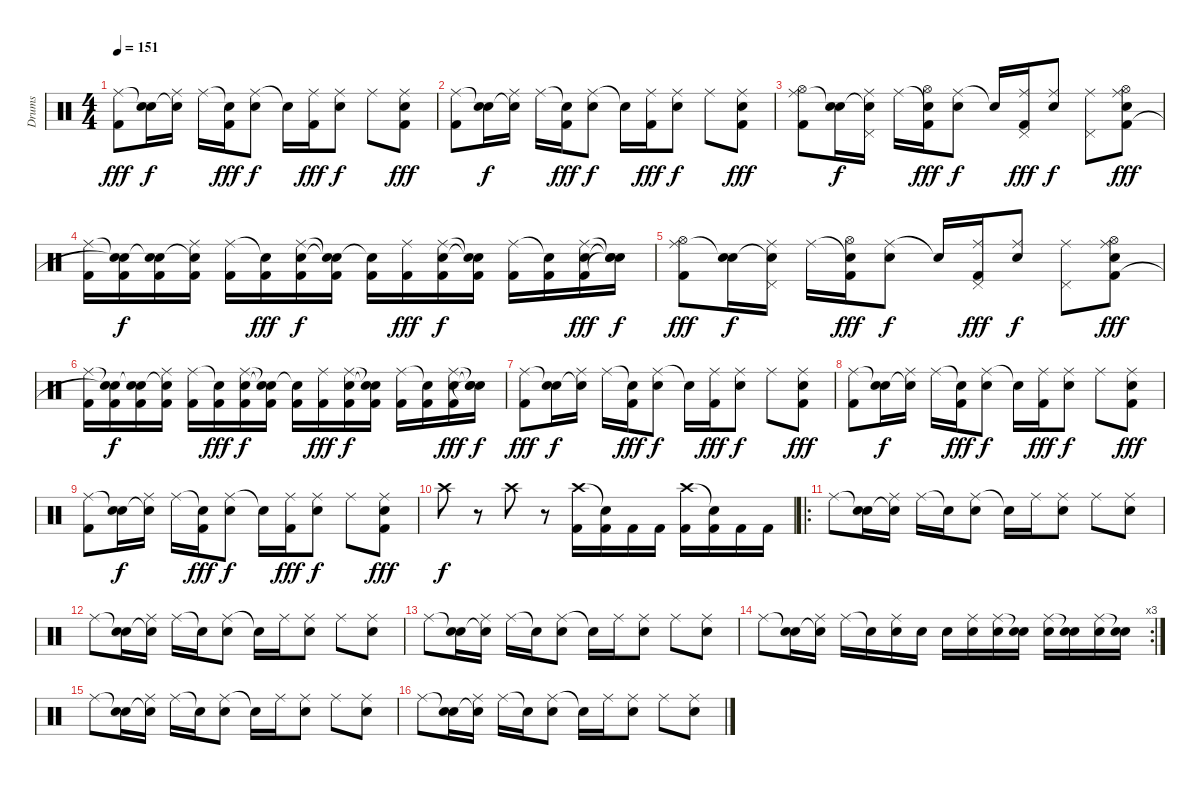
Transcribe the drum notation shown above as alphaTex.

\track ("Drums" "Drums") {instrument percussion}
\staff {score}
\articulation defaults
\ts (4 4)
\tempo 151
\clef neutral
\ks c
("Ride (middle)" "Kick (hit) 2").8{dy fff} ("Snare (hit)"{t} "Snare (hit) 2").16{dy f} ("Ride (middle)" "Electric Snare (hit)"{t}).16 "Ride (middle)".16 ("Snare (hit)"{t} "Kick (hit) 2").16{dy fff} ("Ride (middle)" "Snare (hit) 2").8{dy f} "Snare (hit)"{t}.16 ("Ride (middle)" "Kick (hit) 2").16{dy fff} ("Ride (middle)" "Snare (hit) 2").8{dy f} "Ride (middle)".8 ("Ride (middle)" "Snare (hit) 2" "Kick (hit) 2").8{dy fff} |
("Ride (middle)" "Kick (hit) 2").8 ("Snare (hit)"{t} "Snare (hit) 2").16{dy f} ("Ride (middle)" "Electric Snare (hit)"{t}).16 "Ride (middle)".16 ("Snare (hit)"{t} "Kick (hit) 2").16{dy fff} ("Ride (middle)" "Snare (hit) 2").8{dy f} "Snare (hit)"{t}.16 ("Ride (middle)" "Kick (hit) 2").16{dy fff} ("Ride (middle)" "Snare (hit) 2").8{dy f} "Ride (middle)".8 ("Ride (middle)" "Snare (hit) 2" "Kick (hit) 2").8{dy fff} |
("Ride (middle)" "Kick (hit) 2" "Hi-Hat (open)").8 ("Snare (hit)"{t} "Snare (hit) 2").16{dy f} ("Ride (middle)" "Electric Snare (hit)"{t} "Pedal Hi-Hat (hit)").16 "Ride (middle)".16 ("Snare (hit)"{t} "Kick (hit) 2" "Hi-Hat (open)").16{dy fff} ("Ride (middle)" "Snare (hit) 2").8{dy f} "Snare (hit)"{t}.16 ("Ride (middle)" "Kick (hit) 2" "Pedal Hi-Hat (hit)").16{dy fff} ("Ride (middle)" "Snare (hit) 2").8{dy f} ("Ride (middle)" "Pedal Hi-Hat (hit)").8 ("Ride (middle)" "Snare (hit) 2" "Kick (hit) 2" "Hi-Hat (open)").8{dy fff} |
("Ride (middle)" "Kick (hit) 2").16 ("Snare (hit)"{t} "Kick (hit) 2" "Snare (hit)"{t}).16{dy f} ("Snare (hit)"{t} "Snare (hit) 2" "Kick (hit) 2").16 ("Ride (middle)" "Electric Snare (hit)"{t} "Kick (hit) 2").16 ("Ride (middle)" "Kick (hit) 2").16 ("Snare (hit)"{t} "Kick (hit) 2").16{dy fff} ("Ride (middle)" "Snare (hit) 2" "Kick (hit) 2").16{dy f} ("Snare (hit)"{t} "Snare (hit)"{t} "Kick (hit) 2").16 ("Snare (hit)"{t} "Kick (hit) 2").16 ("Ride (middle)" "Kick (hit) 2").16{dy fff} ("Ride (middle)" "Snare (hit) 2" "Kick (hit) 2").16{dy f} ("Snare (hit)"{t} "Snare (hit)"{t} "Kick (hit) 2").16 ("Ride (middle)" "Kick (hit) 2").16 ("Snare (hit)"{t} "Kick (hit) 2").16 ("Ride (middle)" "Snare (hit) 2" "Kick (hit) 2").16{dy fff} ("Snare (hit)"{t} "Snare (hit)"{t} "Snare (hit)"{t}).16{dy f} |
("Ride (middle)" "Kick (hit) 2" "Hi-Hat (open)").8{dy fff} ("Snare (hit)"{t} "Snare (hit) 2").16{dy f} ("Ride (middle)" "Electric Snare (hit)"{t} "Pedal Hi-Hat (hit)").16 "Ride (middle)".16 ("Snare (hit)"{t} "Kick (hit) 2" "Hi-Hat (open)").16{dy fff} ("Ride (middle)" "Snare (hit) 2").8{dy f} "Snare (hit)"{t}.16 ("Ride (middle)" "Kick (hit) 2" "Pedal Hi-Hat (hit)").16{dy fff} ("Ride (middle)" "Snare (hit) 2").8{dy f} ("Ride (middle)" "Pedal Hi-Hat (hit)").8 ("Ride (middle)" "Snare (hit) 2" "Kick (hit) 2" "Hi-Hat (open)").8{dy fff} |
("Ride (middle)" "Kick (hit) 2").16 ("Snare (hit)"{t} "Kick (hit) 2" "Snare (hit)"{t}).16{dy f} ("Snare (hit)"{t} "Snare (hit) 2" "Kick (hit) 2").16 ("Ride (middle)" "Electric Snare (hit)"{t} "Kick (hit) 2").16 ("Ride (middle)" "Kick (hit) 2").16 ("Snare (hit)"{t} "Kick (hit) 2").16{dy fff} ("Ride (middle)" "Snare (hit) 2" "Kick (hit) 2").16{dy f} ("Snare (hit)"{t} "Snare (hit)"{t} "Kick (hit) 2").16 ("Snare (hit)"{t} "Kick (hit) 2").16 ("Ride (middle)" "Kick (hit) 2").16{dy fff} ("Ride (middle)" "Snare (hit) 2" "Kick (hit) 2").16{dy f} ("Snare (hit)"{t} "Snare (hit)"{t} "Kick (hit) 2").16 ("Ride (middle)" "Kick (hit) 2").16 ("Snare (hit)"{t} "Kick (hit) 2").16 ("Ride (middle)" "Snare (hit) 2" "Kick (hit) 2").16{dy fff} ("Snare (hit)"{t} "Snare (hit)"{t} "Snare (hit)"{t}).16{dy f} |
("Ride (middle)" "Kick (hit) 2").8{dy fff} ("Snare (hit)"{t} "Snare (hit) 2").16{dy f} ("Ride (middle)" "Electric Snare (hit)"{t}).16 "Ride (middle)".16 ("Snare (hit)"{t} "Kick (hit) 2").16{dy fff} ("Ride (middle)" "Snare (hit) 2").8{dy f} "Snare (hit)"{t}.16 ("Ride (middle)" "Kick (hit) 2").16{dy fff} ("Ride (middle)" "Snare (hit) 2").8{dy f} "Ride (middle)".8 ("Ride (middle)" "Snare (hit) 2" "Kick (hit) 2").8{dy fff} |
("Ride (middle)" "Kick (hit) 2").8 ("Snare (hit)"{t} "Snare (hit) 2").16{dy f} ("Ride (middle)" "Electric Snare (hit)"{t}).16 "Ride (middle)".16 ("Snare (hit)"{t} "Kick (hit) 2").16{dy fff} ("Ride (middle)" "Snare (hit) 2").8{dy f} "Snare (hit)"{t}.16 ("Ride (middle)" "Kick (hit) 2").16{dy fff} ("Ride (middle)" "Snare (hit) 2").8{dy f} "Ride (middle)".8 ("Ride (middle)" "Snare (hit) 2" "Kick (hit) 2").8{dy fff} |
("Ride (middle)" "Kick (hit) 2").8 ("Snare (hit)"{t} "Snare (hit) 2").16{dy f} ("Ride (middle)" "Electric Snare (hit)"{t}).16 "Ride (middle)".16 ("Snare (hit)"{t} "Kick (hit) 2").16{dy fff} ("Ride (middle)" "Snare (hit) 2").8{dy f} "Snare (hit)"{t}.16 ("Ride (middle)" "Kick (hit) 2").16{dy fff} ("Ride (middle)" "Snare (hit) 2").8{dy f} "Ride (middle)".8 ("Ride (middle)" "Snare (hit) 2" "Kick (hit) 2").8{dy fff} |
"Crash high (hit)".8{dy f} r.8 "Crash high (hit)".8 r.8 ("Crash high (hit)" "Kick (hit) 2").16 ("Snare (hit)"{t} "Kick (hit) 2").16 "Kick (hit) 2".16 "Kick (hit) 2".16 ("Crash high (hit)" "Kick (hit) 2").16 ("Snare (hit)"{t} "Kick (hit) 2").16 "Kick (hit) 2".16 "Kick (hit) 2".16 |
\ro "Ride (middle)".8
("Snare (hit)"{t} "Snare (hit) 2").16 ("Ride (middle)" "Electric Snare (hit)"{t}).16 "Ride (middle)".16 "Snare (hit)"{t}.16 ("Ride (middle)" "Snare (hit) 2").8 "Snare (hit)"{t}.16 "Ride (middle)".16 ("Ride (middle)" "Snare (hit) 2").8 "Ride (middle)".8 ("Ride (middle)" "Snare (hit) 2").8 |
"Ride (middle)".8 ("Snare (hit)"{t} "Snare (hit) 2").16 ("Ride (middle)" "Electric Snare (hit)"{t}).16 "Ride (middle)".16 "Snare (hit)"{t}.16 ("Ride (middle)" "Snare (hit) 2").8 "Snare (hit)"{t}.16 "Ride (middle)".16 ("Ride (middle)" "Snare (hit) 2").8 "Ride (middle)".8 ("Ride (middle)" "Snare (hit) 2").8 |
"Ride (middle)".8 ("Snare (hit)"{t} "Snare (hit) 2").16 ("Ride (middle)" "Electric Snare (hit)"{t}).16 "Ride (middle)".16 "Snare (hit)"{t}.16 ("Ride (middle)" "Snare (hit) 2").8 "Snare (hit)"{t}.16 "Ride (middle)".16 ("Ride (middle)" "Snare (hit) 2").8 "Ride (middle)".8 ("Ride (middle)" "Snare (hit) 2").8 |
\rc 3 "Ride (middle)".8
("Snare (hit)"{t} "Snare (hit) 2").16 ("Ride (middle)" "Electric Snare (hit)"{t}).16 "Ride (middle)".16 "Snare (hit)"{t}.16 ("Ride (middle)" "Electric Snare (hit)").16 "Electric Snare (hit)".16 "Electric Snare (hit)".16 ("Ride (middle)" "Electric Snare (hit)").16 ("Ride (middle)" "Electric Snare (hit)").16 ("Snare (hit)"{t} "Electric Snare (hit)").16 ("Ride (middle)" "Electric Snare (hit)").16 ("Snare (hit)"{t} "Electric Snare (hit)").16 ("Ride (middle)" "Electric Snare (hit)").16 ("Snare (hit)"{t} "Electric Snare (hit)").16 |
"Ride (middle)".8 ("Snare (hit)"{t} "Snare (hit) 2").16 ("Ride (middle)" "Electric Snare (hit)"{t}).16 "Ride (middle)".16 "Snare (hit)"{t}.16 ("Ride (middle)" "Snare (hit) 2").8 "Snare (hit)"{t}.16 "Ride (middle)".16 ("Ride (middle)" "Snare (hit) 2").8 "Ride (middle)".8 ("Ride (middle)" "Snare (hit) 2").8 |
"Ride (middle)".8 ("Snare (hit)"{t} "Snare (hit) 2").16 ("Ride (middle)" "Electric Snare (hit)"{t}).16 "Ride (middle)".16 "Snare (hit)"{t}.16 ("Ride (middle)" "Snare (hit) 2").8 "Snare (hit)"{t}.16 "Ride (middle)".16 ("Ride (middle)" "Snare (hit) 2").8 "Ride (middle)".8 ("Ride (middle)" "Snare (hit) 2").8
